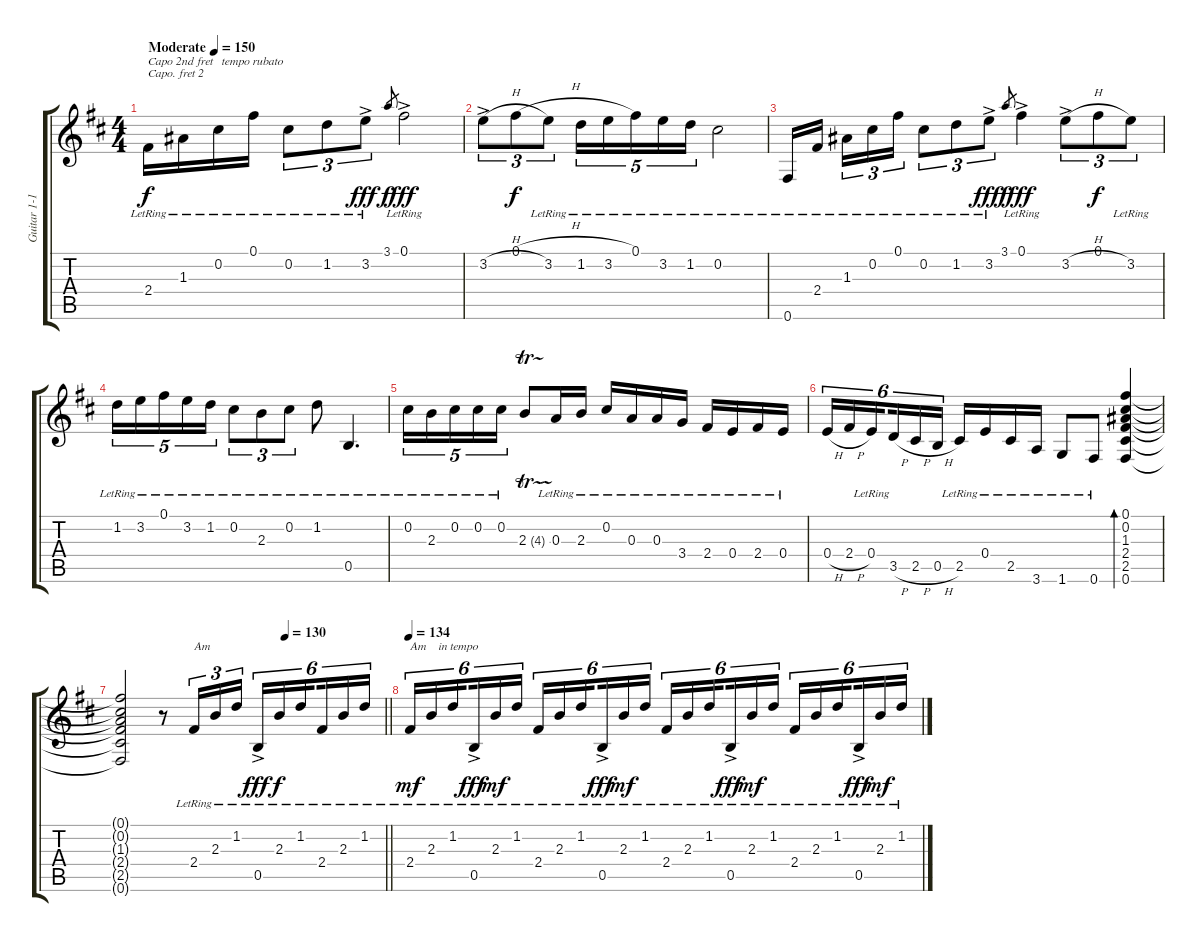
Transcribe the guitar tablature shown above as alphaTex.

\track ("Guitar 1-1" "Guitar 1-1") {instrument acousticguitarsteel}
\staff {score tabs}
\capo 2
\tuning (E4 B3 G3 D3 A2 E2) {hide}
\ts (4 4)
\tempo (150 "Moderate")
\tempo 60
\tempo 120
\tempo (150 "Moderate")
\clef g2
\ks d
2.4{lr}.16{txt "Capo 2nd fret   tempo rubato" dy f instrument acousticguitarsteel} 1.3{lr}.16 0.2{lr}.16 0.1{lr}.16 0.2{lr}.8{tu (3 2)} 1.2{lr}.8{tu (3 2)} 3.2{ac lr}.8{tu (3 2) dy fff} 3.1.8{gr dy f} 0.1{ac lr}.2{dy fff} |
3.2{h ac}.8{tu (3 2)} 0.1{h}.8{tu (3 2) dy f} 3.2{lr}.8{tu (3 2)} 1.2{lr}.16{tu (5 4)} 3.2{lr}.16{tu (5 4)} 0.1{lr}.16{tu (5 4)} 3.2{lr}.16{tu (5 4)} 1.2{lr}.16{tu (5 4)} 0.2{lr}.2 |
0.6{lr}.16 2.4{lr}.16{beam splitsecondary} 1.3{lr}.16{tu (3 2)} 0.2{lr}.16{tu (3 2)} 0.1{lr}.16{tu (3 2)} 0.2{lr}.8{tu (3 2)} 1.2{lr}.8{tu (3 2)} 3.2{ac lr}.8{tu (3 2) dy fff} 3.1.8{gr dy f} 0.1{ac lr}.4{dy fff} 3.2{h ac}.8{tu (3 2)} 0.1.8{tu (3 2) dy f} 3.2{lr}.8{tu (3 2)} |
1.2{lr}.16{tu (5 4)} 3.2{lr}.16{tu (5 4)} 0.1{lr}.16{tu (5 4)} 3.2{lr}.16{tu (5 4)} 1.2{lr}.16{tu (5 4)} 0.2{lr}.8{tu (3 2)} 2.3{lr}.8{tu (3 2)} 0.2{lr}.8{tu (3 2)} 1.2{lr}.8 0.5{lr}.4{d} |
0.2{lr}.16{tu (5 4)} 2.3{lr}.16{tu (5 4)} 0.2{lr}.16{tu (5 4)} 0.2{lr}.16{tu (5 4)} 0.2{lr}.16{tu (5 4)} 2.3{tr (4 16)}.8 0.3{lr}.16 2.3{lr}.16 0.2{lr}.16 0.3{lr}.16 0.3{lr}.16 3.4{lr}.16 2.4{lr}.16 0.4{lr}.16 2.4{lr}.16 0.4{lr}.16 |
0.4{h}.16{tu (6 4)} 2.4{h}.16{tu (6 4)} 0.4{lr}.16{tu (6 4) beam splitsecondary} 3.5{h}.16{tu (6 4)} 2.5{h}.16{tu (6 4)} 0.5{h}.16{tu (6 4)} 2.5{lr}.16 0.4{lr}.16 2.5{lr}.16 3.6{lr}.16 1.6{lr}.8 0.6{lr}.8 (0.1 0.2 1.3 2.4 2.5 0.6).4{bd 480} |
\tempo (130 0.625)
\barLineRight lightlight
(0.1{t} 0.2{t} 1.3{t} 2.4{t} 2.5{t} 0.6{t}).2 r.8 2.4{lr}.16{tu (3 2) txt "Am"} 2.3{lr}.16{tu (3 2)} 1.2{lr}.16{tu (3 2)} 0.5{ac lr}.16{tu (6 4) dy fff} 2.3{lr}.16{tu (6 4) dy f} 1.2{lr}.16{tu (6 4) beam splitsecondary} 2.4{lr}.16{tu (6 4)} 2.3{lr}.16{tu (6 4)} 1.2{lr}.16{tu (6 4)} |
\tempo 134
2.4{lr}.16{tu (6 4) txt "Am    in tempo" dy mf} 2.3{lr}.16{tu (6 4)} 1.2{lr}.16{tu (6 4) beam splitsecondary} 0.5{ac lr}.16{tu (6 4) dy fff} 2.3{lr}.16{tu (6 4) dy mf} 1.2{lr}.16{tu (6 4)} 2.4{lr}.16{tu (6 4)} 2.3{lr}.16{tu (6 4)} 1.2{lr}.16{tu (6 4) beam splitsecondary} 0.5{ac lr}.16{tu (6 4) dy fff} 2.3{lr}.16{tu (6 4) dy mf} 1.2{lr}.16{tu (6 4)} 2.4{lr}.16{tu (6 4)} 2.3{lr}.16{tu (6 4)} 1.2{lr}.16{tu (6 4) beam splitsecondary} 0.5{ac lr}.16{tu (6 4) dy fff} 2.3{lr}.16{tu (6 4) dy mf} 1.2{lr}.16{tu (6 4)} 2.4{lr}.16{tu (6 4)} 2.3{lr}.16{tu (6 4)} 1.2{lr}.16{tu (6 4) beam splitsecondary} 0.5{ac lr}.16{tu (6 4) dy fff} 2.3{lr}.16{tu (6 4) dy mf} 1.2{lr}.16{tu (6 4)}
